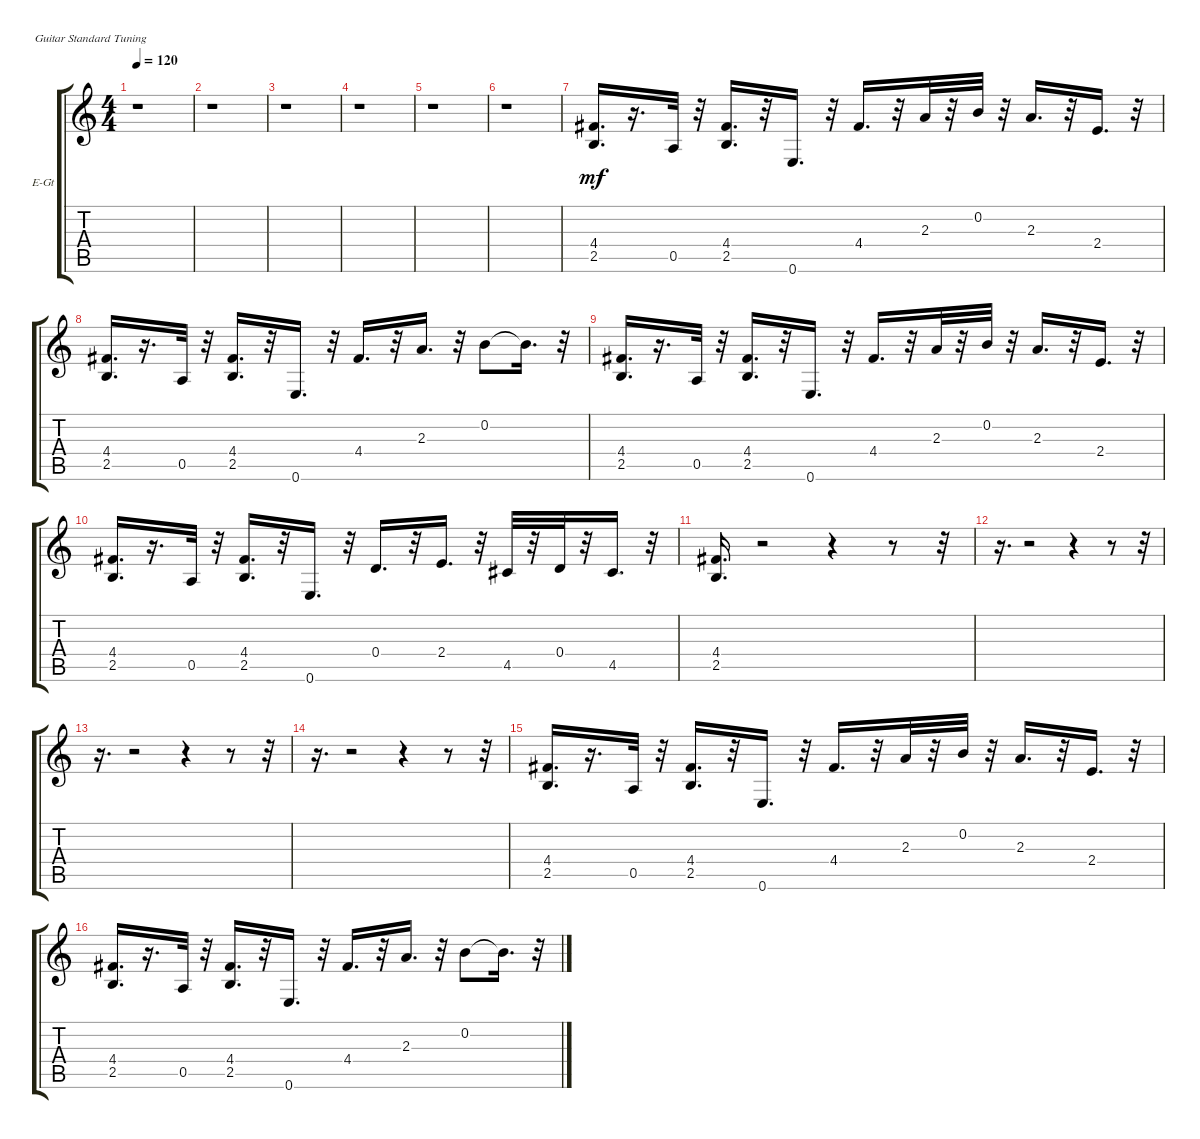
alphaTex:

\bracketExtendMode groupsimilarinstruments
\firstSystemTrackNameOrientation horizontal
\otherSystemsTrackNameOrientation horizontal
\track ("" "E-Gt") {instrument electricguitarclean}
\staff {score tabs}
\tuning (E4 B3 G3 D3 A2 E2)
\ts (4 4)
\tempo 120
\clef g2
\ks c
r.1{dy mf instrument electricguitarclean} |
r.1 |
r.1 |
r.1 |
r.1 |
r.1 |
(4.4 2.5).16{d} r.16{d} 0.5.32 r.32 (4.4 2.5).16{d} r.32 0.6.16{d} r.32 4.4.16{d} r.32 2.3.32 r.32 0.2.32 r.32 2.3.16{d} r.32 2.4.16{d} r.32 |
(4.4 2.5).16{d} r.16{d} 0.5.32 r.32 (4.4 2.5).16{d} r.32 0.6.16{d} r.32 4.4.16{d} r.32 2.3.16{d} r.32 0.2.8 0.2{t}.16{d} r.32 |
(4.4 2.5).16{d} r.16{d} 0.5.32 r.32 (4.4 2.5).16{d} r.32 0.6.16{d} r.32 4.4.16{d} r.32 2.3.32 r.32 0.2.32 r.32 2.3.16{d} r.32 2.4.16{d} r.32 |
(4.4 2.5).16{d} r.16{d} 0.5.32 r.32 (4.4 2.5).16{d} r.32 0.6.16{d} r.32 0.4.16{d} r.32 2.4.16{d} r.32 4.5.32 r.32 0.4.32 r.32 4.5.16{d} r.32 |
(4.4 2.5).16{d} r.2 r.4 r.8 r.32 |
r.16{d} r.2 r.4 r.8 r.32 |
r.16{d} r.2 r.4 r.8 r.32 |
r.16{d} r.2 r.4 r.8 r.32 |
(4.4 2.5).16{d} r.16{d} 0.5.32 r.32 (4.4 2.5).16{d} r.32 0.6.16{d} r.32 4.4.16{d} r.32 2.3.32 r.32 0.2.32 r.32 2.3.16{d} r.32 2.4.16{d} r.32 |
(4.4 2.5).16{d} r.16{d} 0.5.32 r.32 (4.4 2.5).16{d} r.32 0.6.16{d} r.32 4.4.16{d} r.32 2.3.16{d} r.32 0.2.8 0.2{t}.16{d} r.32
